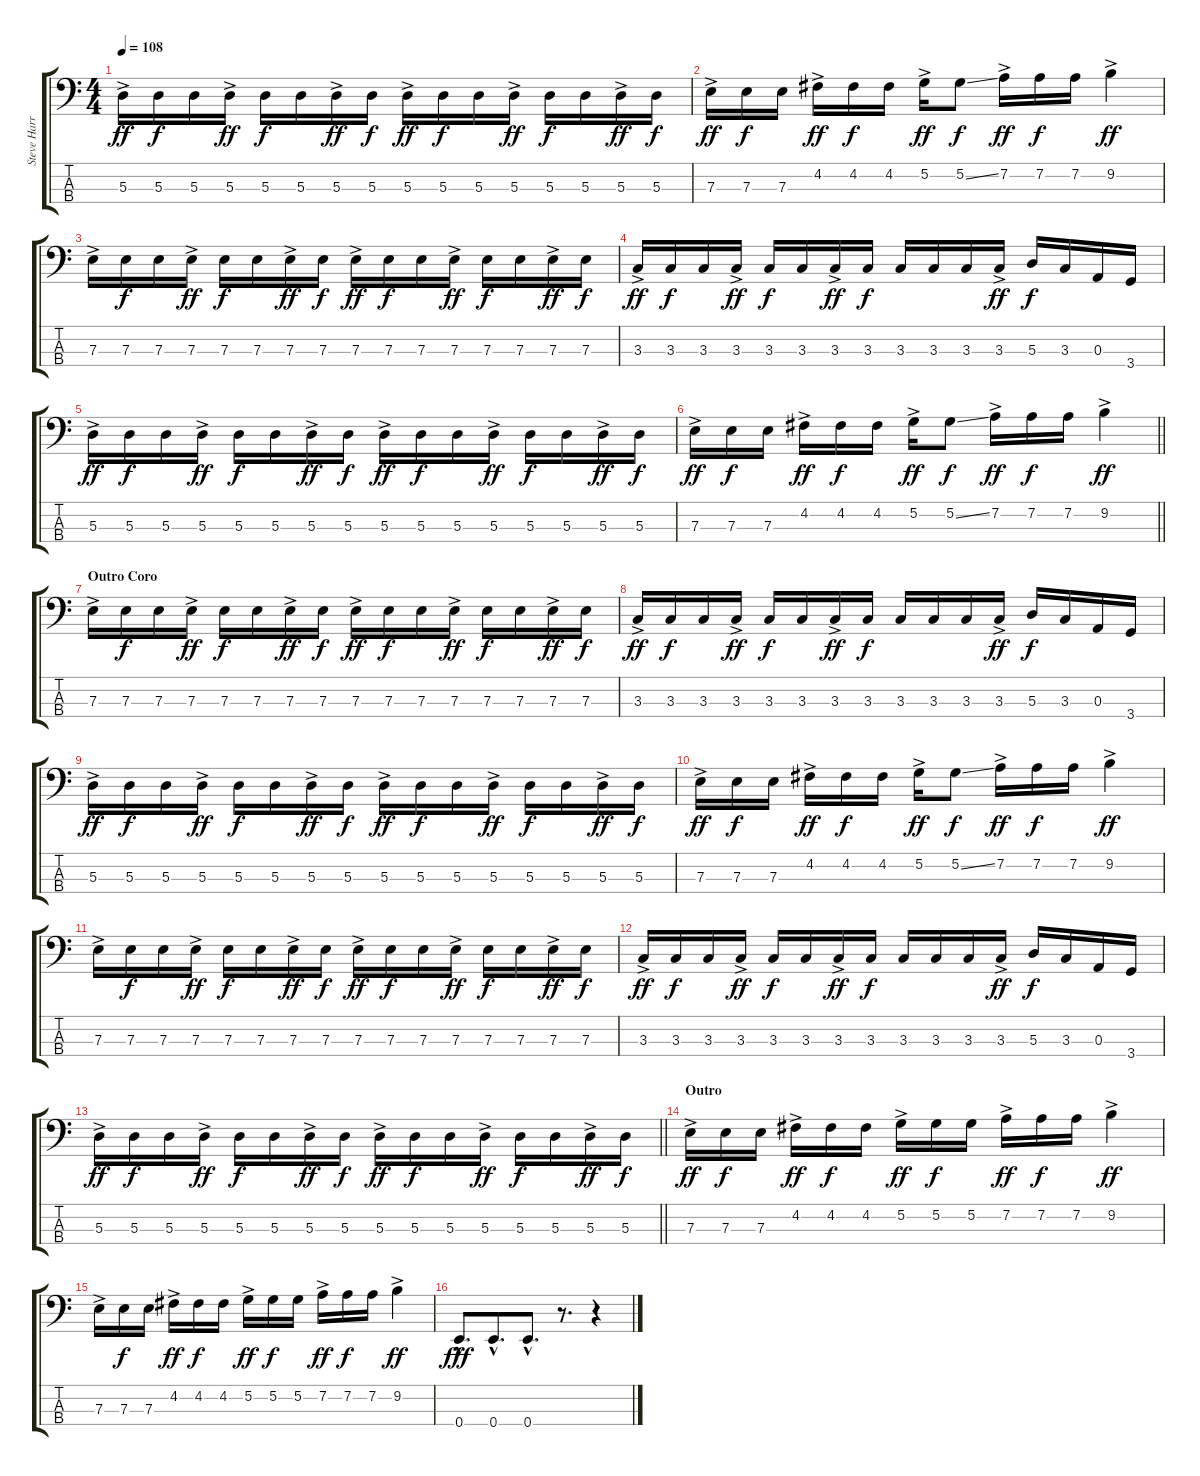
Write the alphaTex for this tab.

\track ("Steve Harris" "Steve Harr") {instrument electricbassfinger}
\staff {score tabs}
\tuning (G2 D2 A1 E1) {hide}
\ts (4 4)
\tempo 108
\clef f4
\ks c
5.3{ac}.16{dy ff} 5.3.16{dy f} 5.3.16 5.3{ac}.16{dy ff} 5.3.16{dy f} 5.3.16 5.3{ac}.16{dy ff} 5.3.16{dy f} 5.3{ac}.16{dy ff} 5.3.16{dy f} 5.3.16 5.3{ac}.16{dy ff} 5.3.16{dy f} 5.3.16 5.3{ac}.16{dy ff} 5.3.16{dy f} |
7.3{ac}.16{dy ff beam merge} 7.3.16{dy f beam merge} 7.3.16{beam split} 4.2{ac}.16{dy ff beam merge} 4.2.16{dy f beam merge} 4.2.16{beam split} 5.2{ac}.16{dy ff beam merge} 5.2{ss}.8{dy f} 7.2{ac}.16{dy ff beam merge} 7.2.16{dy f} 7.2.16{beam merge} 9.2{ac}.4{dy ff} |
7.3{ac}.16 7.3.16{dy f} 7.3.16 7.3{ac}.16{dy ff} 7.3.16{dy f} 7.3.16 7.3{ac}.16{dy ff} 7.3.16{dy f} 7.3{ac}.16{dy ff} 7.3.16{dy f} 7.3.16 7.3{ac}.16{dy ff} 7.3.16{dy f} 7.3.16 7.3{ac}.16{dy ff} 7.3.16{dy f} |
3.3{ac}.16{dy ff} 3.3.16{dy f} 3.3.16 3.3{ac}.16{dy ff} 3.3.16{dy f} 3.3.16 3.3{ac}.16{dy ff} 3.3.16{dy f} 3.3.16 3.3.16 3.3.16 3.3{ac}.16{dy ff} 5.3.16{dy f} 3.3.16 0.3.16 3.4.16 |
5.3{ac}.16{dy ff} 5.3.16{dy f} 5.3.16 5.3{ac}.16{dy ff} 5.3.16{dy f} 5.3.16 5.3{ac}.16{dy ff} 5.3.16{dy f} 5.3{ac}.16{dy ff} 5.3.16{dy f} 5.3.16 5.3{ac}.16{dy ff} 5.3.16{dy f} 5.3.16 5.3{ac}.16{dy ff} 5.3.16{dy f} |
\barLineRight lightlight
7.3{ac}.16{dy ff beam merge} 7.3.16{dy f beam merge} 7.3.16{beam split} 4.2{ac}.16{dy ff beam merge} 4.2.16{dy f beam merge} 4.2.16{beam split} 5.2{ac}.16{dy ff beam merge} 5.2{ss}.8{dy f} 7.2{ac}.16{dy ff beam merge} 7.2.16{dy f} 7.2.16{beam merge} 9.2{ac}.4{dy ff} |
\section ("" "Outro Coro")
7.3{ac}.16 7.3.16{dy f} 7.3.16 7.3{ac}.16{dy ff} 7.3.16{dy f} 7.3.16 7.3{ac}.16{dy ff} 7.3.16{dy f} 7.3{ac}.16{dy ff} 7.3.16{dy f} 7.3.16 7.3{ac}.16{dy ff} 7.3.16{dy f} 7.3.16 7.3{ac}.16{dy ff} 7.3.16{dy f} |
3.3{ac}.16{dy ff} 3.3.16{dy f} 3.3.16 3.3{ac}.16{dy ff} 3.3.16{dy f} 3.3.16 3.3{ac}.16{dy ff} 3.3.16{dy f} 3.3.16 3.3.16 3.3.16 3.3{ac}.16{dy ff} 5.3.16{dy f} 3.3.16 0.3.16 3.4.16 |
5.3{ac}.16{dy ff} 5.3.16{dy f} 5.3.16 5.3{ac}.16{dy ff} 5.3.16{dy f} 5.3.16 5.3{ac}.16{dy ff} 5.3.16{dy f} 5.3{ac}.16{dy ff} 5.3.16{dy f} 5.3.16 5.3{ac}.16{dy ff} 5.3.16{dy f} 5.3.16 5.3{ac}.16{dy ff} 5.3.16{dy f} |
7.3{ac}.16{dy ff beam merge} 7.3.16{dy f beam merge} 7.3.16{beam split} 4.2{ac}.16{dy ff beam merge} 4.2.16{dy f beam merge} 4.2.16{beam split} 5.2{ac}.16{dy ff beam merge} 5.2{ss}.8{dy f} 7.2{ac}.16{dy ff beam merge} 7.2.16{dy f} 7.2.16{beam merge} 9.2{ac}.4{dy ff} |
7.3{ac}.16 7.3.16{dy f} 7.3.16 7.3{ac}.16{dy ff} 7.3.16{dy f} 7.3.16 7.3{ac}.16{dy ff} 7.3.16{dy f} 7.3{ac}.16{dy ff} 7.3.16{dy f} 7.3.16 7.3{ac}.16{dy ff} 7.3.16{dy f} 7.3.16 7.3{ac}.16{dy ff} 7.3.16{dy f} |
3.3{ac}.16{dy ff} 3.3.16{dy f} 3.3.16 3.3{ac}.16{dy ff} 3.3.16{dy f} 3.3.16 3.3{ac}.16{dy ff} 3.3.16{dy f} 3.3.16 3.3.16 3.3.16 3.3{ac}.16{dy ff} 5.3.16{dy f} 3.3.16 0.3.16 3.4.16 |
\barLineRight lightlight
5.3{ac}.16{dy ff} 5.3.16{dy f} 5.3.16 5.3{ac}.16{dy ff} 5.3.16{dy f} 5.3.16 5.3{ac}.16{dy ff} 5.3.16{dy f} 5.3{ac}.16{dy ff} 5.3.16{dy f} 5.3.16 5.3{ac}.16{dy ff} 5.3.16{dy f} 5.3.16 5.3{ac}.16{dy ff} 5.3.16{dy f} |
\section ("" "Outro")
7.3{ac}.16{dy ff beam merge} 7.3.16{dy f beam merge} 7.3.16{beam split} 4.2{ac}.16{dy ff beam merge} 4.2.16{dy f beam merge} 4.2.16{beam split} 5.2{ac}.16{dy ff beam merge} 5.2.16{dy f beam merge} 5.2.16{beam split} 7.2{ac}.16{dy ff beam merge} 7.2.16{dy f beam merge} 7.2.16{beam merge} 9.2{ac}.4{dy ff} |
7.3{ac}.16{beam merge} 7.3.16{dy f beam merge} 7.3.16{beam split} 4.2{ac}.16{dy ff beam merge} 4.2.16{dy f beam merge} 4.2.16{beam split} 5.2{ac}.16{dy ff beam merge} 5.2.16{dy f beam merge} 5.2.16{beam split} 7.2{ac}.16{dy ff beam merge} 7.2.16{dy f beam merge} 7.2.16{beam merge} 9.2{ac}.4{dy ff} |
0.4{hac}.8{d dy fff} 0.4{hac}.8{d beam merge} 0.4{hac}.8{d} r.8{d} r.4
